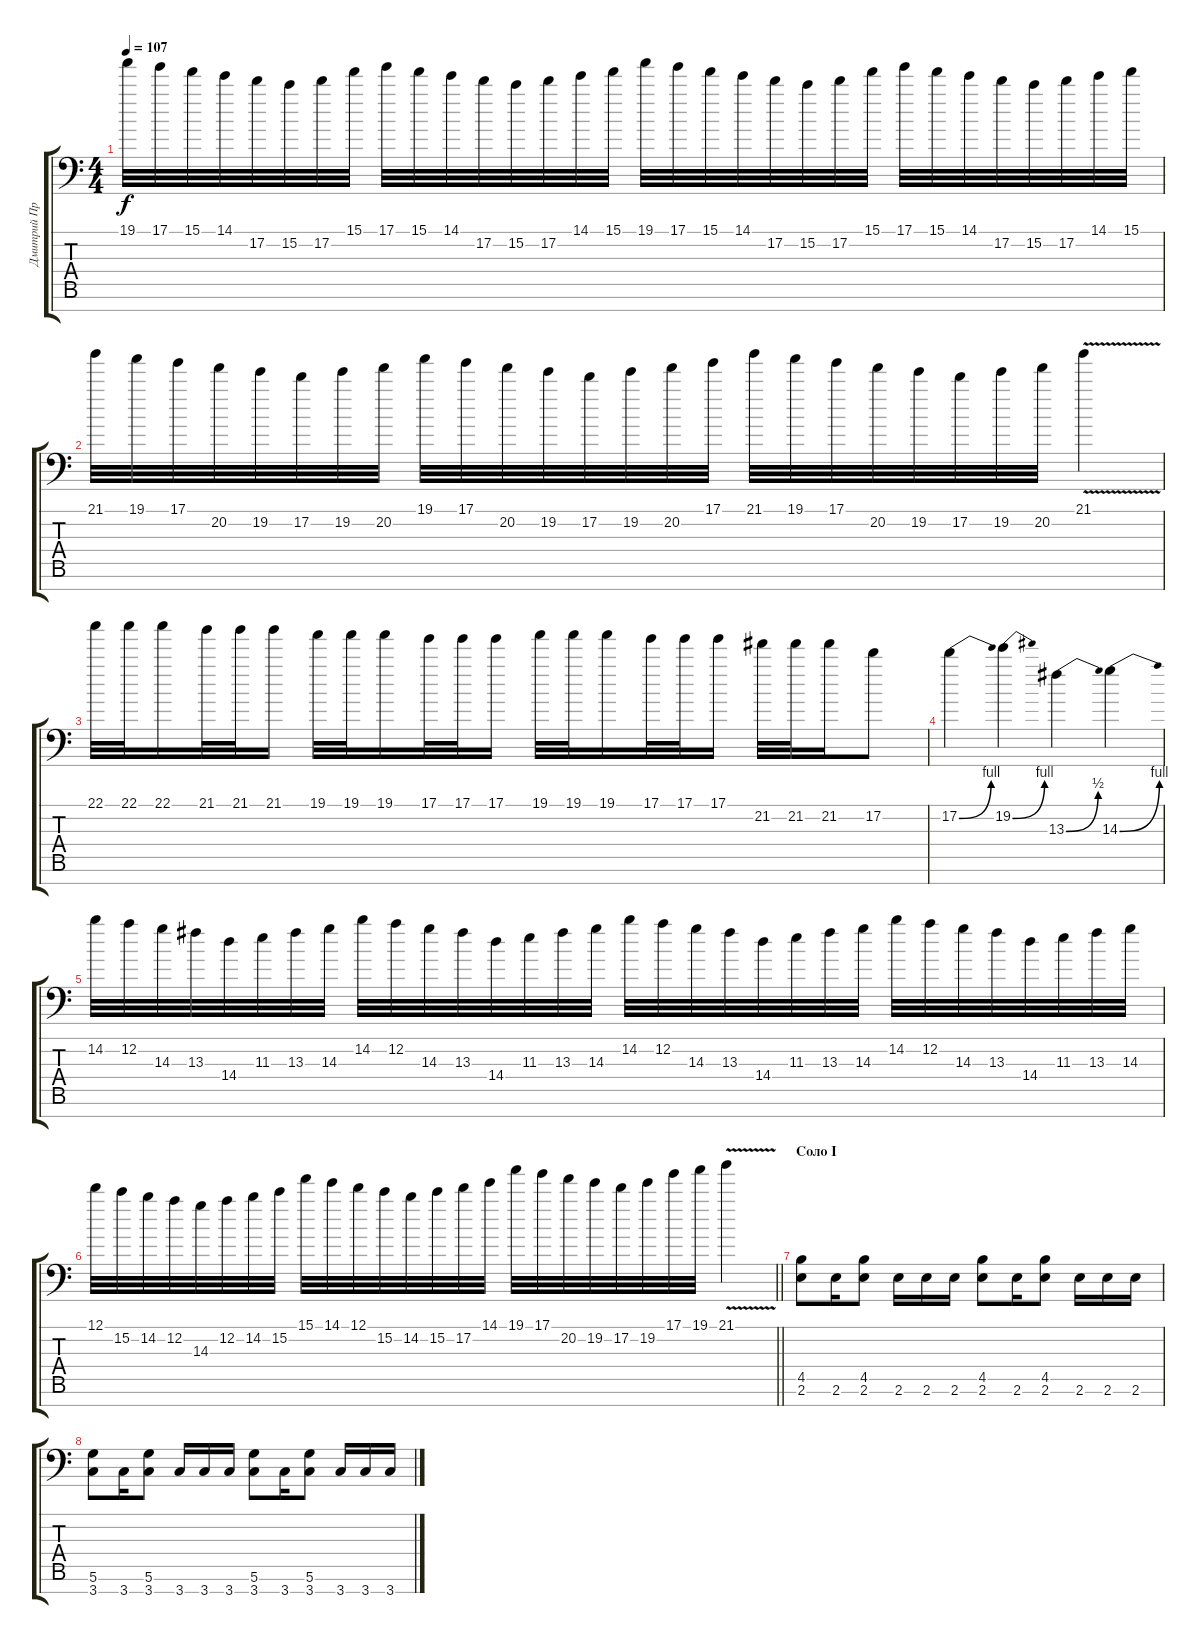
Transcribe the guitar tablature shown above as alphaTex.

\track ("Дмитрий Процко" "Дмитрий Пр") {instrument overdrivenguitar}
\staff {score tabs}
\tuning (D4 A3 F3 C3 G2 D2 A1) {hide}
\ts (4 4)
\tempo 107
\clef f4
\ks c
19.1.32{dy f} 17.1.32 15.1.32 14.1.32 17.2.32 15.2.32 17.2.32 15.1.32 17.1.32 15.1.32 14.1.32 17.2.32 15.2.32 17.2.32 14.1.32 15.1.32 19.1.32 17.1.32 15.1.32 14.1.32 17.2.32 15.2.32 17.2.32 15.1.32 17.1.32 15.1.32 14.1.32 17.2.32 15.2.32 17.2.32 14.1.32 15.1.32 |
21.1.32 19.1.32 17.1.32 20.2.32 19.2.32 17.2.32 19.2.32 20.2.32 19.1.32 17.1.32 20.2.32 19.2.32 17.2.32 19.2.32 20.2.32 17.1.32 21.1.32 19.1.32 17.1.32 20.2.32 19.2.32 17.2.32 19.2.32 20.2.32 21.1{v}.4 |
22.1.32 22.1.32 22.1.16 21.1.32 21.1.32 21.1.16 19.1.32 19.1.32 19.1.16 17.1.32 17.1.32 17.1.16 19.1.32 19.1.32 19.1.16 17.1.32 17.1.32 17.1.16 21.2.32 21.2.32 21.2.16 17.2.8 |
17.2{be (bend 0 0 60 4)}.4 19.2{be (bend 0 0 60 4)}.4 13.3{be (bend 0 0 60 2)}.4 14.3{be (bend 0 0 60 4)}.4 |
14.2.32 12.2.32 14.3.32 13.3.32 14.4.32 11.3.32 13.3.32 14.3.32 14.2.32 12.2.32 14.3.32 13.3.32 14.4.32 11.3.32 13.3.32 14.3.32 14.2.32 12.2.32 14.3.32 13.3.32 14.4.32 11.3.32 13.3.32 14.3.32 14.2.32 12.2.32 14.3.32 13.3.32 14.4.32 11.3.32 13.3.32 14.3.32 |
\barLineRight lightlight
12.1.32 15.2.32 14.2.32 12.2.32 14.3.32 12.2.32 14.2.32 15.2.32 15.1.32 14.1.32 12.1.32 15.2.32 14.2.32 15.2.32 17.2.32 14.1.32 19.1.32 17.1.32 20.2.32 19.2.32 17.2.32 19.2.32 17.1.32 19.1.32 21.1{v}.4 |
\section ("" "Соло I")
(4.5 2.6).8 2.6.16 (4.5 2.6).8 2.6.16 2.6.16 2.6.16 (4.5 2.6).8 2.6.16 (4.5 2.6).8 2.6.16 2.6.16 2.6.16 |
(5.6 3.7).8 3.7.16 (5.6 3.7).8 3.7.16 3.7.16 3.7.16 (5.6 3.7).8 3.7.16 (5.6 3.7).8 3.7.16 3.7.16 3.7.16
